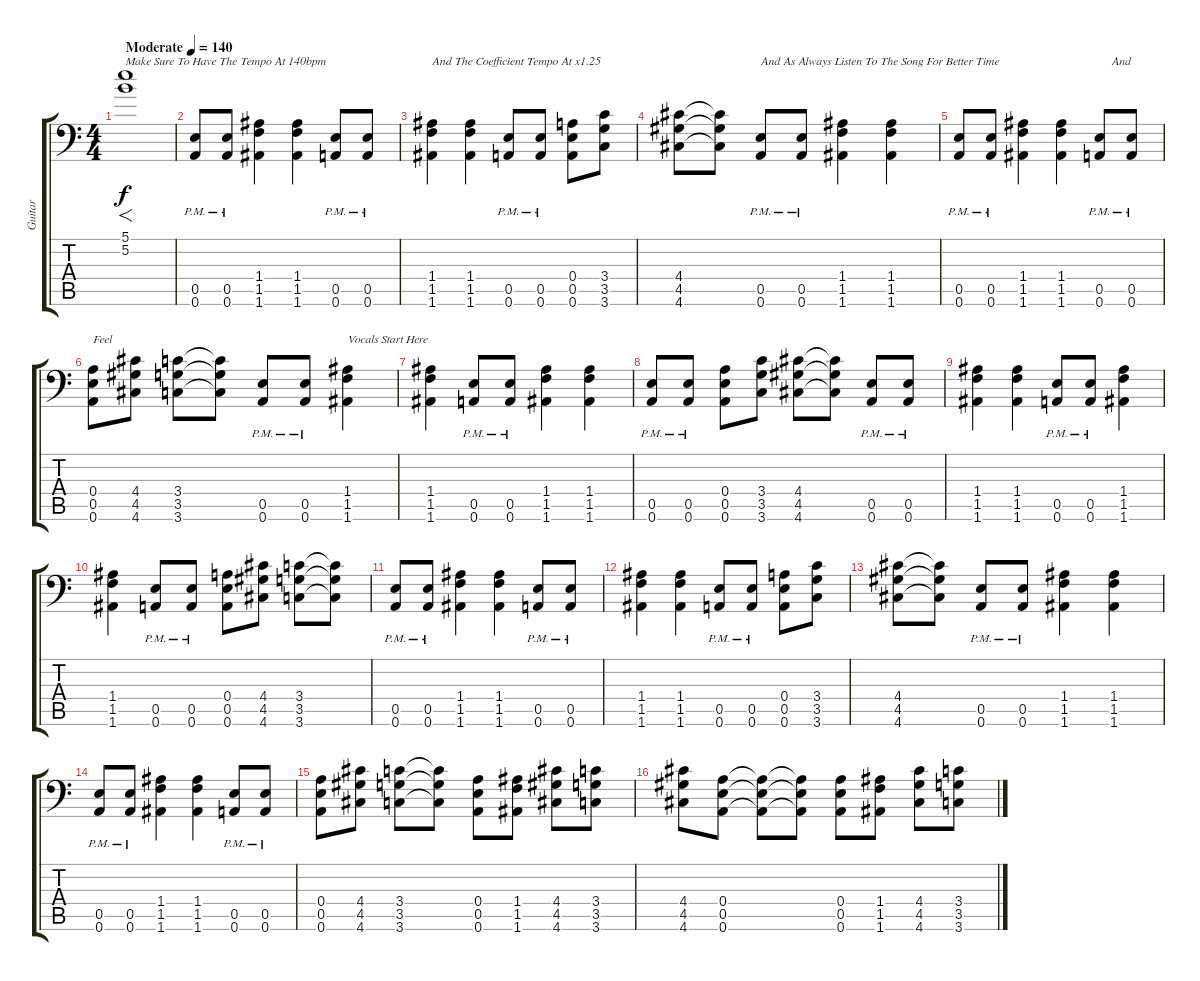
\track ("Guitar" "Guitar") {instrument distortionguitar}
\staff {score tabs}
\tuning (B3 Gb3 D3 A2 E2 A1) {hide}
\ts (4 4)
\tempo (140 "Moderate")
\clef f4
\ks c
(5.1 5.2).1{f txt "Make Sure To Have The Tempo At 140bpm" dy f instrument distortionguitar} |
(0.5{pm} 0.6{pm}).8 (0.5{pm} 0.6{pm}).8 (1.4 1.5 1.6).4 (1.4 1.5 1.6).4 (0.5{pm} 0.6{pm}).8 (0.5{pm} 0.6{pm}).8 |
(1.4 1.5 1.6).4{txt "And The Coefficient Tempo At x1.25"} (1.4 1.5 1.6).4 (0.5{pm} 0.6{pm}).8 (0.5{pm} 0.6{pm}).8 (0.4 0.5 0.6).8 (3.4 3.5 3.6).8 |
(4.4 4.5 4.6).8 (4.4{t} 4.5{t} 4.6{t}).8 (0.5{pm} 0.6{pm}).8{txt "And As Always Listen To The Song For Better Time"} (0.5{pm} 0.6{pm}).8 (1.4 1.5 1.6).4 (1.4 1.5 1.6).4 |
(0.5{pm} 0.6{pm}).8 (0.5{pm} 0.6{pm}).8 (1.4 1.5 1.6).4 (1.4 1.5 1.6).4 (0.5{pm} 0.6{pm}).8{txt "    And"} (0.5{pm} 0.6{pm}).8 |
(0.4 0.5 0.6).8{txt "Feel"} (4.4 4.5 4.6).8 (3.4 3.5 3.6).8 (3.4{t} 3.5{t} 3.6{t}).8 (0.5{pm} 0.6{pm}).8 (0.5{pm} 0.6{pm}).8 (1.4 1.5 1.6).4{txt "Vocals Start Here"} |
(1.4 1.5 1.6).4 (0.5{pm} 0.6{pm}).8 (0.5{pm} 0.6{pm}).8 (1.4 1.5 1.6).4 (1.4 1.5 1.6).4 |
(0.5{pm} 0.6{pm}).8 (0.5{pm} 0.6{pm}).8 (0.4 0.5 0.6).8 (3.4 3.5 3.6).8 (4.4 4.5 4.6).8 (4.4{t} 4.5{t} 4.6{t}).8 (0.5{pm} 0.6{pm}).8 (0.5{pm} 0.6{pm}).8 |
(1.4 1.5 1.6).4 (1.4 1.5 1.6).4 (0.5{pm} 0.6{pm}).8 (0.5{pm} 0.6{pm}).8 (1.4 1.5 1.6).4 |
(1.4 1.5 1.6).4 (0.5{pm} 0.6{pm}).8 (0.5{pm} 0.6{pm}).8 (0.4 0.5 0.6).8 (4.4 4.5 4.6).8 (3.4 3.5 3.6).8 (3.4{t} 3.5{t} 3.6{t}).8 |
(0.5{pm} 0.6{pm}).8 (0.5{pm} 0.6{pm}).8 (1.4 1.5 1.6).4 (1.4 1.5 1.6).4 (0.5{pm} 0.6{pm}).8 (0.5{pm} 0.6{pm}).8 |
(1.4 1.5 1.6).4 (1.4 1.5 1.6).4 (0.5{pm} 0.6{pm}).8 (0.5{pm} 0.6{pm}).8 (0.4 0.5 0.6).8 (3.4 3.5 3.6).8 |
(4.4 4.5 4.6).8 (4.4{t} 4.5{t} 4.6{t}).8 (0.5{pm} 0.6{pm}).8 (0.5{pm} 0.6{pm}).8 (1.4 1.5 1.6).4 (1.4 1.5 1.6).4 |
(0.5{pm} 0.6{pm}).8 (0.5{pm} 0.6{pm}).8 (1.4 1.5 1.6).4 (1.4 1.5 1.6).4 (0.5{pm} 0.6{pm}).8 (0.5{pm} 0.6{pm}).8 |
(0.4 0.5 0.6).8 (4.4 4.5 4.6).8 (3.4 3.5 3.6).8 (3.4{t} 3.5{t} 3.6{t}).8 (0.4 0.5 0.6).8 (1.4 1.5 1.6).8 (4.4 4.5 4.6).8 (3.4 3.5 3.6).8 |
(4.4 4.5 4.6).8 (0.4 0.5 0.6).8 (0.4{t} 0.5{t} 0.6{t}).8 (0.4{t} 0.5{t} 0.6{t}).8 (0.4 0.5 0.6).8 (1.4 1.5 1.6).8 (4.4 4.5 4.6).8 (3.4 3.5 3.6).8
